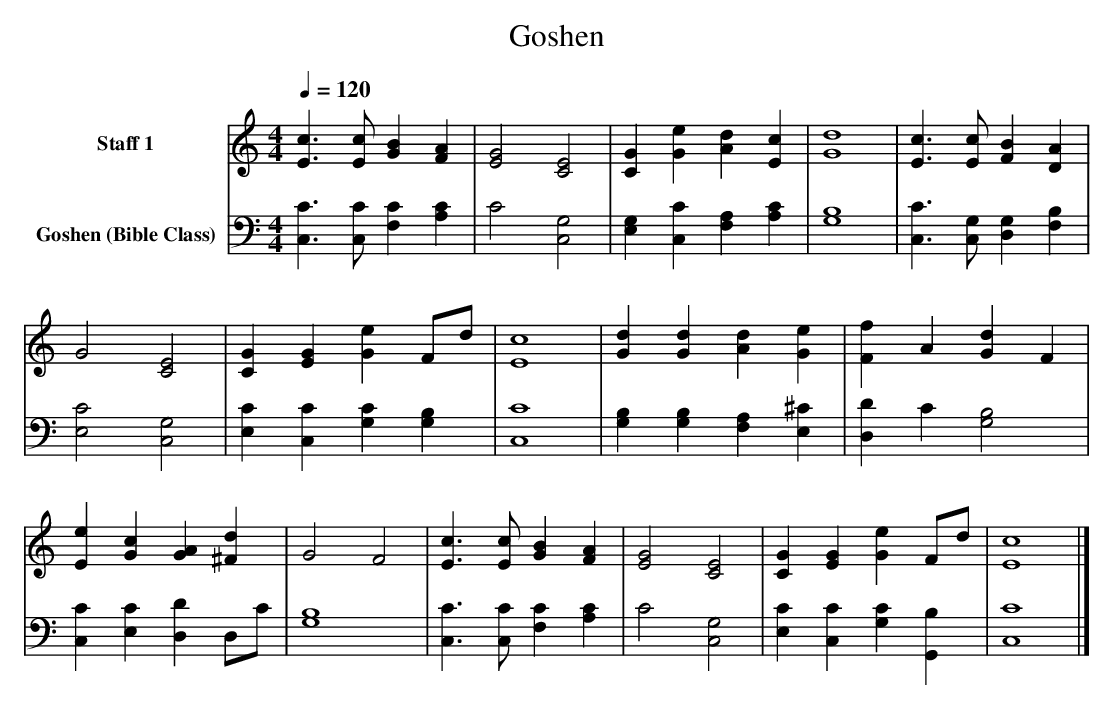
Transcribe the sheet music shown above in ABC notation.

X:1
T: Goshen
L: 1/4
M: 4/4
Q: 1/4=120
V: P1 name="Staff 1"
V: P2 name="Goshen (Bible Class)"
K: C
[V: P1]  [E3/c3/] [E/c/] [GB] [FA] | [E2G2] [C2E2] | [CG] [Ge] [Ad] [Ec] | [G4d4] | [E3/c3/] [E/c/] [FB] [DA] | G2 [C2E2] | [CG] [EG] [Ge] F/d/ | [E4c4] | [Gd] [Gd] [Ad] [Ge] | [Ff] A [Gd] F | [Ee] [Gc] [GA] [^Fd] | G2 F2 | [E3/c3/] [E/c/] [GB] [FA] | [E2G2] [C2E2] | [CG] [EG] [Ge] F/d/ | [E4c4]|]
[V: P2]  [C,3/C3/] [C,/C/] [F,C] [A,C] | C2 [C,2G,2] | [E,G,] [C,C] [F,A,] [A,C] | [G,4B,4] | [C,3/C3/] [C,/G,/] [D,G,] [F,B,] | [E,2C2] [C,2G,2] | [E,C] [C,C] [G,C] [G,B,] | [C,4C4] | [G,B,] [G,B,] [F,A,] [E,^C] | [D,D] C [G,2B,2] | [C,C] [E,C] [D,D] D,/C/ | [G,4B,4] | [C,3/C3/] [C,/C/] [F,C] [A,C] | C2 [C,2G,2] | [E,C] [C,C] [G,C] [G,,B,] | [C,4C4]|]
